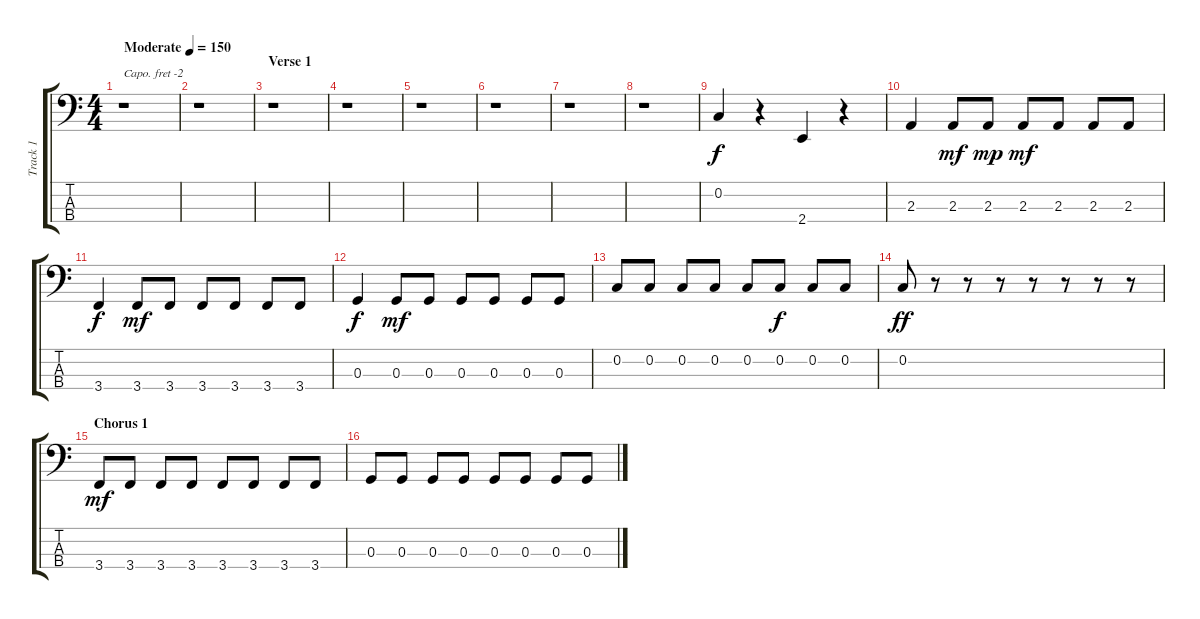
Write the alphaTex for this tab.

\track ("Track 1" "Track 1") {instrument electricbasspick}
\staff {score tabs}
\capo -2
\tuning (G2 D2 A1 E1) {hide}
\ts (4 4)
\tempo (150 "Moderate")
\clef f4
\ks c
r.1{dy f instrument electricbasspick} |
r.1 |
\section ("" "Verse 1")
r.1 |
r.1 |
r.1 |
r.1 |
r.1 |
r.1 |
0.2.4 r.4 2.4.4 r.4 |
2.3.4 2.3.8{dy mf} 2.3.8{dy mp} 2.3.8{dy mf} 2.3.8 2.3.8 2.3.8 |
3.4.4{dy f} 3.4.8{dy mf} 3.4.8 3.4.8 3.4.8 3.4.8 3.4.8 |
0.3.4{dy f} 0.3.8{dy mf} 0.3.8 0.3.8 0.3.8 0.3.8 0.3.8 |
0.2.8 0.2.8 0.2.8 0.2.8 0.2.8 0.2.8{dy f} 0.2.8 0.2.8 |
0.2.8{dy ff} r.8 r.8 r.8 r.8 r.8 r.8 r.8 |
\section ("" "Chorus 1")
3.4.8{dy mf} 3.4.8 3.4.8 3.4.8 3.4.8 3.4.8 3.4.8 3.4.8 |
0.3.8 0.3.8 0.3.8 0.3.8 0.3.8 0.3.8 0.3.8 0.3.8
